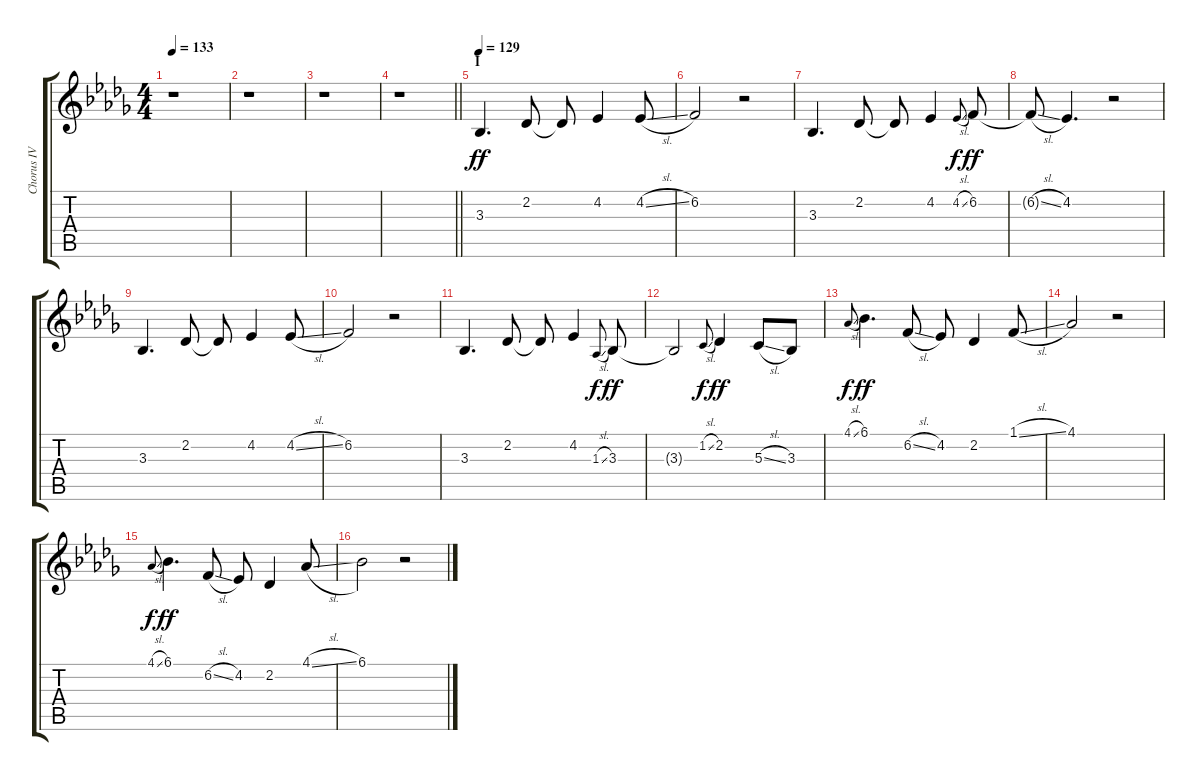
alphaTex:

\track ("Chorus IV" "Chorus IV") {instrument voiceoohs}
\staff {score tabs}
\tuning (E4 B3 G3 D3 A2 E2) {hide}
\ts (4 4)
\tempo 133
\clef g2
\ks db
r.1{dy ff} |
r.1 |
r.1 |
\barLineRight lightlight
r.1 |
\section ("" "I")
\tempo 129
3.3.4{d} 2.2.8 2.2{t}.8 4.2.4 4.2{sl}.8 |
6.2.2 r.2 |
3.3.4{d} 2.2.8 2.2{t}.8 4.2.4 4.2{sl}.8{gr onbeat dy f} 6.2.8{dy ff} |
6.2{sl t}.8 4.2.4{d} r.2 |
3.3.4{d} 2.2.8 2.2{t}.8 4.2.4 4.2{sl}.8 |
6.2.2 r.2 |
3.3.4{d} 2.2.8 2.2{t}.8 4.2.4 1.3{sl}.8{gr onbeat dy f} 3.3.8{dy ff} |
3.3{t}.2 1.2{sl}.8{gr onbeat dy f} 2.2.4{dy ff} 5.3{sl}.8 3.3.8 |
4.1{sl}.8{gr onbeat dy f} 6.1.4{d dy ff} 6.2{sl}.8 4.2.8 2.2.4 1.1{sl}.8 |
4.1.2 r.2 |
4.1{sl}.8{gr onbeat dy f} 6.1.4{d dy ff} 6.2{sl}.8 4.2.8 2.2.4 4.1{sl}.8 |
6.1.2 r.2
